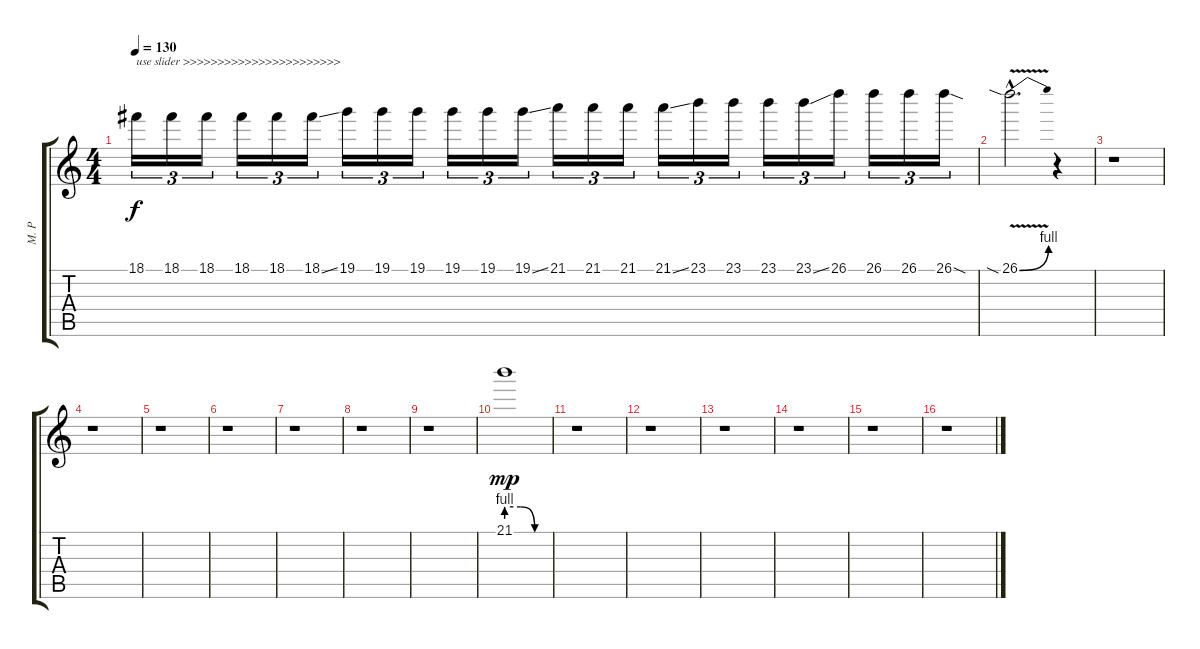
\track ("      M. Persson (solo)" "      M. P") {instrument overdrivenguitar}
\staff {score tabs}
\tuning (C4 G3 Eb3 Bb2 F2 C2) {hide}
\ts (4 4)
\tempo 130
\clef g2
\ks c
18.1.16{tu (3 2) txt "use slider >>>>>>>>>>>>>>>>>>>>>>>" dy f} 18.1.16{tu (3 2)} 18.1.16{tu (3 2)} 18.1.16{tu (3 2)} 18.1.16{tu (3 2)} 18.1{ss}.16{tu (3 2)} 19.1.16{tu (3 2)} 19.1.16{tu (3 2)} 19.1.16{tu (3 2)} 19.1.16{tu (3 2)} 19.1.16{tu (3 2)} 19.1{ss}.16{tu (3 2)} 21.1.16{tu (3 2)} 21.1.16{tu (3 2)} 21.1.16{tu (3 2)} 21.1{ss}.16{tu (3 2)} 23.1.16{tu (3 2)} 23.1.16{tu (3 2)} 23.1.16{tu (3 2)} 23.1{ss}.16{tu (3 2)} 26.1.16{tu (3 2)} 26.1.16{tu (3 2)} 26.1.16{tu (3 2)} 26.1{sod}.16{tu (3 2)} |
26.1{be (bend 0 0 60 4) v sia hac}.2{d} r.4 |
r.1 |
r.1 |
r.1 |
r.1 |
r.1 |
r.1 |
r.1 |
21.1{be (custom 0 4 20 4 40 0 60 0)}.1{dy mp} |
r.1 |
r.1 |
r.1 |
r.1 |
r.1 |
r.1
